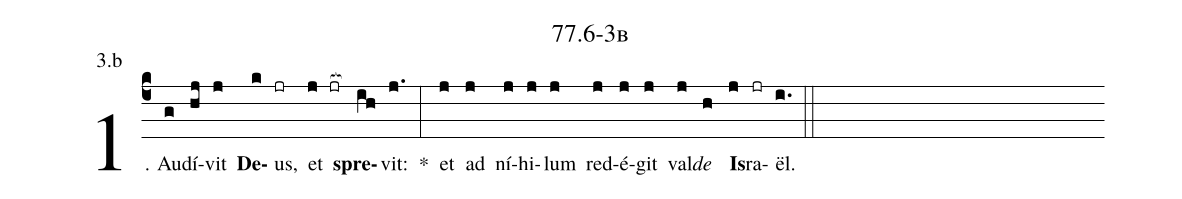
name: 77.6-3b;
annotation: 3.b;
%%
(c4)1. Au(g)dí(hj)vit(j) <b>De</b>(k)us,(jr) et(j jr[ocb:1{]) <b>spre</b>(ih[ocb:0}])vit:(j.) *(:) et(j) ad(j) ní(j)hi(j)lum(j) red(j)é(j)git(j) val(j)<i>de</i>(h) <b>Is</b>(j)ra(jr)ël.(i.) (::)


%E(j) u(j) o(j) u(h) a(j) e.(i.) (::)
